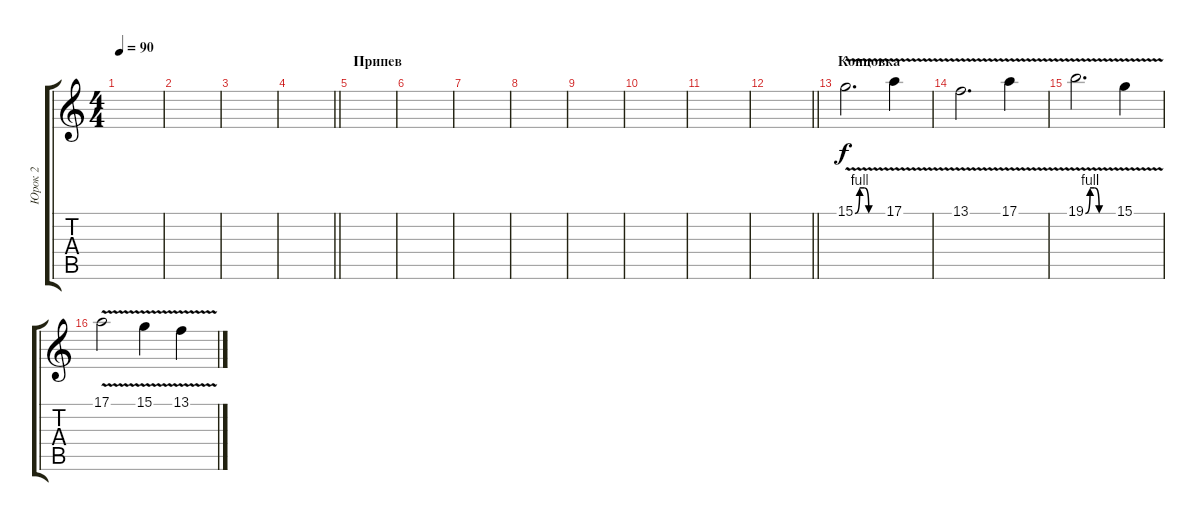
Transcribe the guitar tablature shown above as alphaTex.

\track ("Юрок 2" "Юрок 2") {instrument pad4choir}
\staff {score tabs}
\tuning (E4 B3 G3 D3 A2 E2) {hide}
\ts (4 4)
\tempo 90
\clef g2
\ks c
|
|
|
\barLineRight lightlight
|
\section ("" "Припев")
|
|
|
|
|
|
|
\barLineRight lightlight
|
\section ("" "Концовка")
15.1{be (custom 0 0 10 4 20 4 30 0 46 0 60 0) v}.2{d} 17.1{v}.4 |
13.1{v}.2{d} 17.1{v}.4 |
19.1{be (custom 0 0 10 4 20 4 30 0 60 0) v}.2{d} 15.1{v}.4 |
17.1{v}.2 15.1{v}.4 13.1{v}.4
